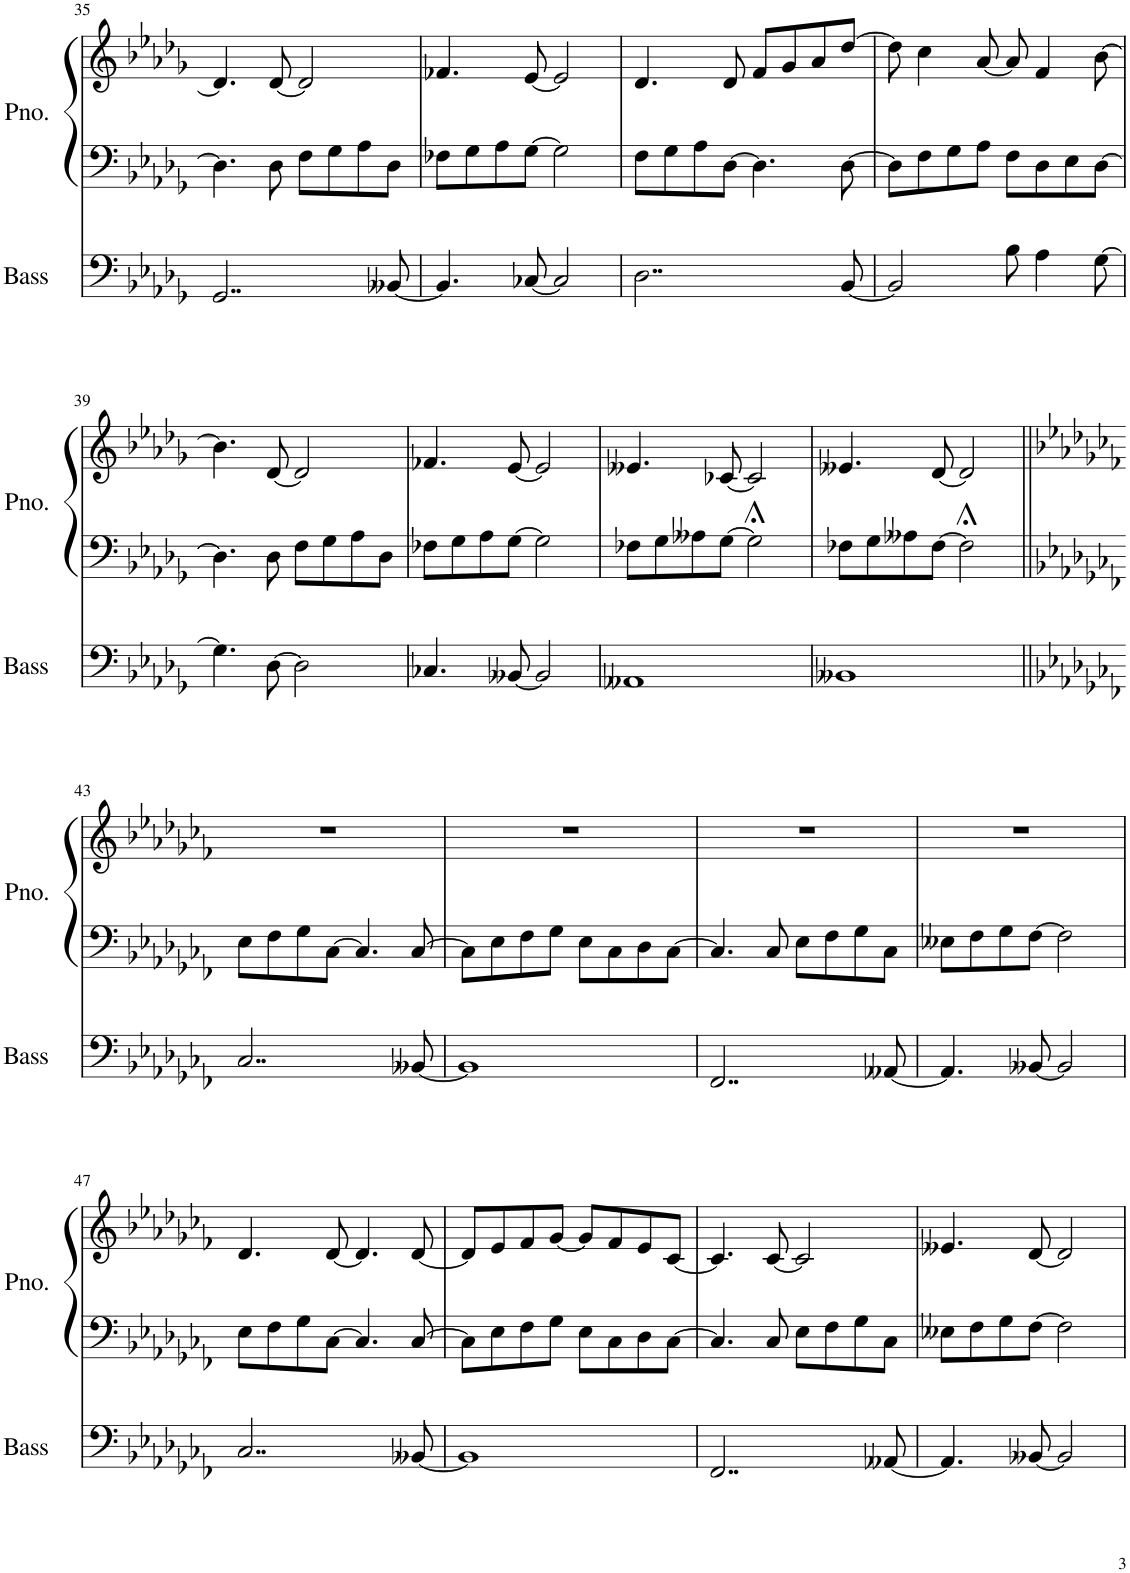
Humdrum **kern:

**kern	**kern	**kern
*part2	*part1	*part1
*staff3	*staff2	*staff1
*I"Acoustic Bass	*I"Piano,  1	*
*I'Bass	*I'Pno.	*
!!LO:PB:g=z
*clefF4	*clefF4	*clefG2
*Trd7c12	*	*
*k[b-e-a-d-g-]	*k[b-e-a-d-g-]	*k[b-e-a-d-g-]
*M4/4	*M4/4	*M4/4
=35	=35	=35
2..GG-/	4.D-\]	4.d-/]
.	8D-\	[8d-/
.	8F\L	2d-/]
.	8G-\	.
.	8A-\	.
[8BB--X/	8D-\J	.
=36	=36	=36
4.BB--/]	8F-X\L	4.f-X/
.	8G-\	.
.	8A-\	.
[8C-X/	[8G-\J	[8e-/
2C-/]	2G-\]	2e-/]
=37	=37	=37
2..D-\	8F\L	4.d-/
.	8G-\	.
.	8A-\	.
.	[8D-\J	8d-/
.	4.D-\]	8f/L
.	.	8g-/
.	.	8a-/
[8BB-/	[8D-\	[8dd-/J
=38	=38	=38
2BB-/]	8D-\L]	8dd-\]
.	8F\	4cc\
.	8G-\	.
.	8A-\J	[8a-/
8B-\	8F\L	8a-/]
4A-\	8D-\	4f/
.	8E-\	.
[8G-\	[8D-\J	[8b-\
!!LO:LB:g=z
=39	=39	=39
4.G-\]	4.D-\]	4.b-\]
[8D-\	8D-\	[8d-/
2D-\]	8F\L	2d-/]
.	8G-\	.
.	8A-\	.
.	8D-\J	.
=40	=40	=40
4.C-X/	8F-X\L	4.f-X/
.	8G-\	.
.	8A-\	.
[8BB--X/	[8G-\J	[8e-/
2BB--/]	2G-\]	2e-/]
=41	=41	=41
1AA--X	8F-X\L	4.e--X/
.	8G-\	.
.	8A--X\	.
.	[8G-\J	[8c-X/
.	2G-;<\]	2c-/]
=42	=42	=42
1BB--X	8F-X\L	4.e--X/
.	8G-\	.
.	8A--X\	.
.	[8F-\J	[8d-/
.	2F-;<\]	2d-/]
!!LO:LB:g=z
=43||	=43||	=43||
*k[b-e-a-d-g-c-f-]	*k[b-e-a-d-g-c-f-]	*k[b-e-a-d-g-c-f-]
2..C-/	8E-\L	1r
.	8F-\	.
.	8G-\	.
.	[8C-\J	.
.	4.C-/]	.
[8BB--X/	[8C-/	.
=44	=44	=44
1BB--]	8C-\L]	1r
.	8E-\	.
.	8F-\	.
.	8G-\J	.
.	8E-\L	.
.	8C-\	.
.	8D-\	.
.	[8C-\J	.
=45	=45	=45
2..FF-/	4.C-/]	1r
.	8C-/	.
.	8E-\L	.
.	8F-\	.
.	8G-\	.
[8AA--X/	8C-\J	.
=46	=46	=46
4.AA--/]	8E--X\L	1r
.	8F-\	.
.	8G-\	.
[8BB--X/	[8F-\J	.
2BB--/]	2F-\]	.
!!LO:LB:g=z
=47	=47	=47
2..C-/	8E-\L	4.d-/
.	8F-\	.
.	8G-\	.
.	[8C-\J	[8d-/
.	4.C-/]	4.d-/]
[8BB--X/	[8C-/	[8d-/
=48	=48	=48
1BB--]	8C-\L]	8d-/L]
.	8E-\	8e-/
.	8F-\	8f-/
.	8G-\J	[8g-/J
.	8E-\L	8g-/L]
.	8C-\	8f-/
.	8D-\	8e-/
.	[8C-\J	[8c-/J
=49	=49	=49
2..FF-/	4.C-/]	4.c-/]
.	8C-/	[8c-/
.	8E-\L	2c-/]
.	8F-\	.
.	8G-\	.
[8AA--X/	8C-\J	.
=50	=50	=50
4.AA--/]	8E--X\L	4.e--X/
.	8F-\	.
.	8G-\	.
[8BB--X/	[8F-\J	[8d-/
2BB--/]	2F-\]	2d-/]
=	=	=
*-	*-	*-
